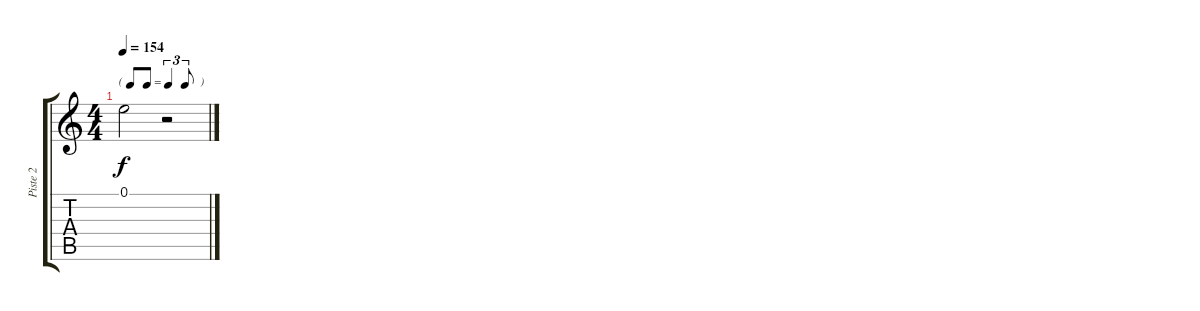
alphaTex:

\track ("Piste 2" "Piste 2") {instrument electricguitarjazz}
\staff {score tabs}
\tuning (E4 B3 G3 D3 A2 E2) {hide}
\ts (4 4)
\tf triplet8th
\tempo 154
\clef g2
\ks c
0.1.2{dy f} r.2
